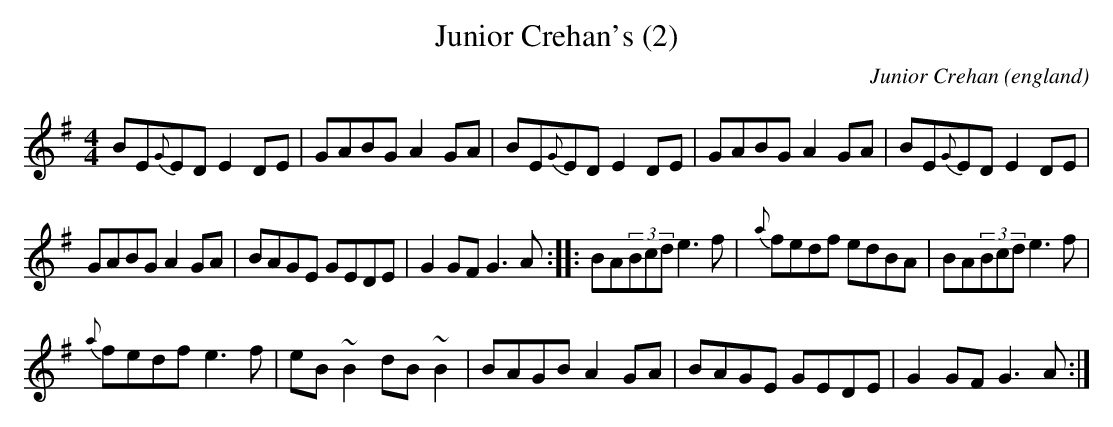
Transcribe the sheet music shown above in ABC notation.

X:1
T:Junior Crehan's (2)
O:england
M:4/4
L:1/8
C:Junior Crehan
K:G
BE{G}ED E2DE | GABG A2GA | BE{G}ED E2DE | GABG A2GA | BE{G}ED E2DE |
GABG A2GA | BAGE GEDE | G2GF G3A :: BA(3Bcd e3f | {a}fedf edBA | BA(3Bcd e3f |
{a}fedf e3f | eB~B2 dB~B2 | BAGB A2GA | BAGE GEDE | G2GF G3A :|
